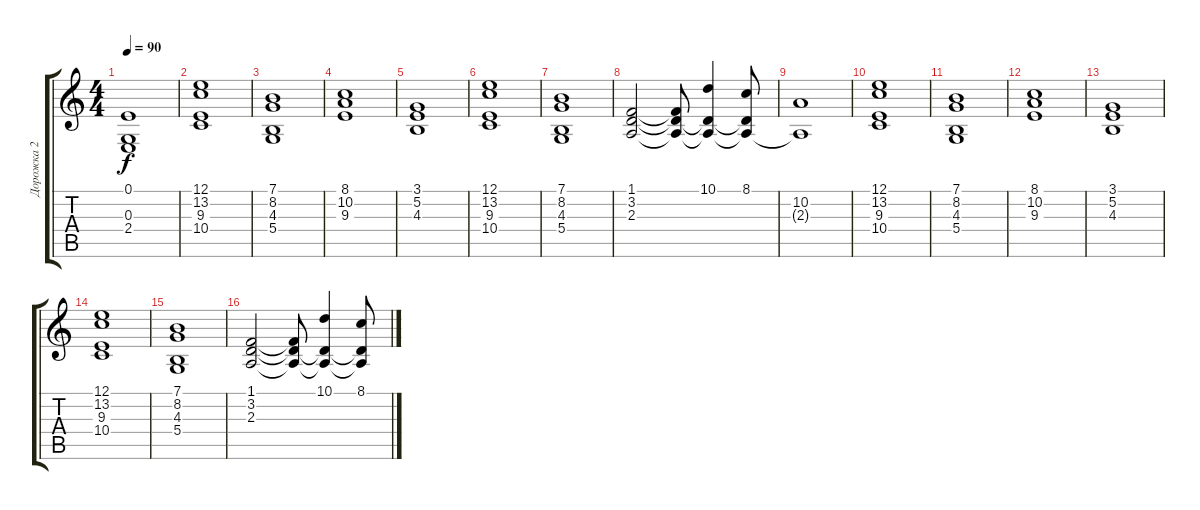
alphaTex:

\track ("Дорожка 2" "Дорожка 2") {instrument synthstrings1}
\staff {score tabs}
\tuning (E4 B3 G3 D3 A2 E2) {hide}
\ts (4 4)
\tempo 90
\clef g2
\ks c
(0.1{t} 0.3{t} 2.4{t}).1{dy f} |
(12.1 13.2 9.3 10.4).1 |
(7.1 8.2 4.3 5.4).1 |
(8.1 10.2 9.3).1 |
(3.1 5.2 4.3).1 |
(12.1 13.2 9.3 10.4).1 |
(7.1 8.2 4.3 5.4).1 |
(1.1 3.2 2.3).2 (1.1{t} 3.2{t} 2.3{t}).8 (10.1 3.2{t} 2.3{t}).4 (8.1 3.2{t} 2.3{t}).8 |
(10.2 2.3{t}).1 |
(12.1 13.2 9.3 10.4).1 |
(7.1 8.2 4.3 5.4).1 |
(8.1 10.2 9.3).1 |
(3.1 5.2 4.3).1 |
(12.1 13.2 9.3 10.4).1 |
(7.1 8.2 4.3 5.4).1 |
(1.1 3.2 2.3).2 (1.1{t} 3.2{t} 2.3{t}).8 (10.1 3.2{t} 2.3{t}).4 (8.1 3.2{t} 2.3{t}).8
